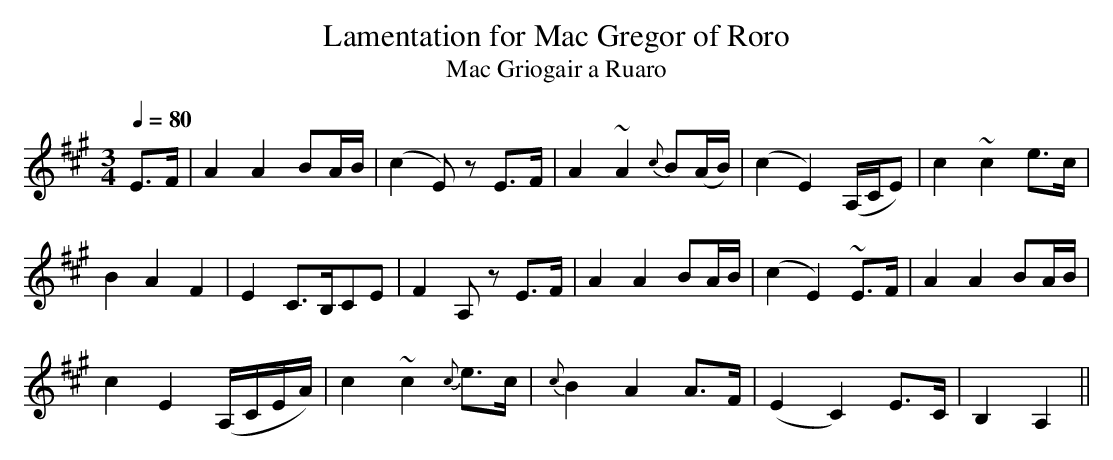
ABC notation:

X:1
T:Lamentation for Mac Gregor of Roro
T:Mac Griogair a Ruaro
M:3/4
L:1/8
Q:1/4=80
K:A
E>F|A2 A2 BA/B/|(c2E) z E>F|A2 ~A2 {c}B(A/B/)|(c2E2) (A,/C/E)|c2 ~c2 e>c|
B2A2F2|E2 C>B,CE|F2 A,z E>F|A2A2 BA/B/|(c2E2) ~E>F|A2A2 BA/B/|
c2 E2 (A,/C/E/A/)|c2 ~c2 {c}e>c|{c}B2 A2 A>F|(E2C2) E>C|B,2 A,2||
